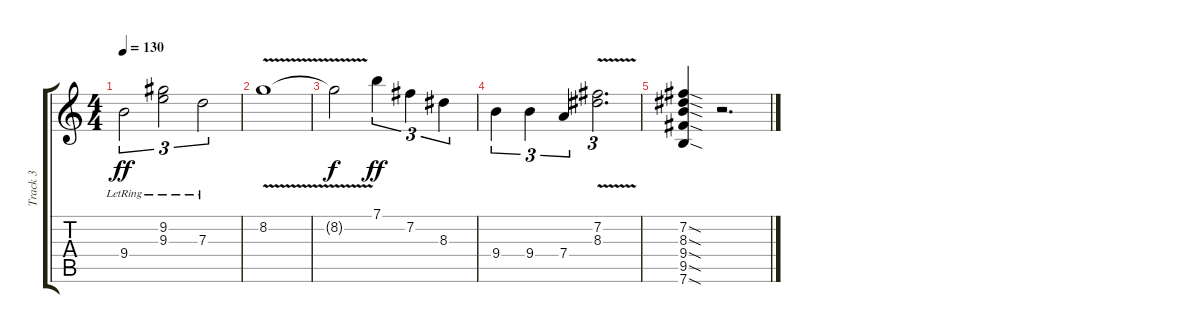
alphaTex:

\track ("Track 3" "Track 3") {instrument distortionguitar}
\staff {score tabs}
\tuning (E4 B3 G3 D3 A2 E2) {hide}
\ts (4 4)
\tempo 130
\clef g2
\ks c
9.4{lr}.2{tu (3 2) dy ff} (9.2{lr} 9.3).2{tu (3 2)} 7.3{lr}.2{tu (3 2)} |
8.2{v}.1 |
8.2{t}.2{dy f} 7.1.4{tu (3 2) dy ff} 7.2.4{tu (3 2)} 8.3.4{tu (3 2)} |
9.4.4{tu (3 2)} 9.4.4{tu (3 2)} 7.4.4{tu (3 2)} (7.2{v} 8.3{v}).2{d tu (3 2)} |
(7.2{sod} 8.3{sod} 9.4{sod} 9.5{sod} 7.6{sod}).4 r.2{d}
